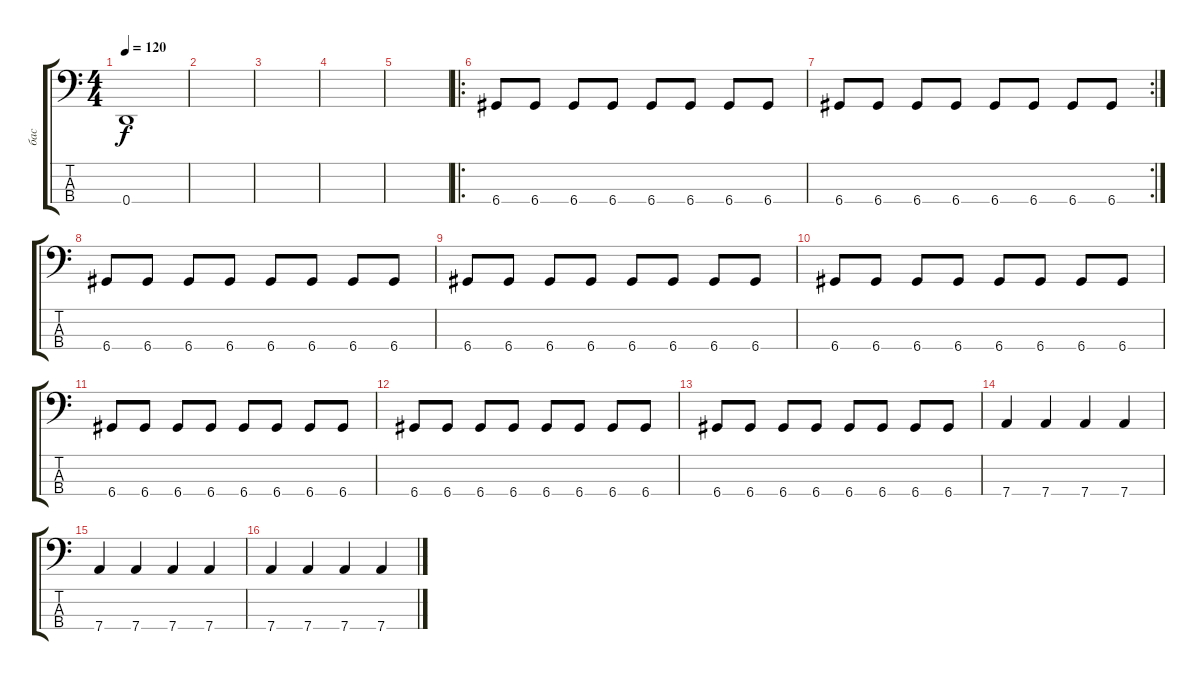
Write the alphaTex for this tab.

\track ("бас" "бас") {instrument electricbassfinger}
\staff {score tabs}
\tuning (G2 D2 A1 D1) {hide}
\ts (4 4)
\tempo 120
\clef f4
\ks c
0.4.1{dy f} |
|
|
|
|
\ro
6.4.8 6.4.8 6.4.8 6.4.8 6.4.8 6.4.8 6.4.8 6.4.8 |
\rc 2
6.4.8 6.4.8 6.4.8 6.4.8 6.4.8 6.4.8 6.4.8 6.4.8 |
6.4.8 6.4.8 6.4.8 6.4.8 6.4.8 6.4.8 6.4.8 6.4.8 |
6.4.8 6.4.8 6.4.8 6.4.8 6.4.8 6.4.8 6.4.8 6.4.8 |
6.4.8 6.4.8 6.4.8 6.4.8 6.4.8 6.4.8 6.4.8 6.4.8 |
6.4.8 6.4.8 6.4.8 6.4.8 6.4.8 6.4.8 6.4.8 6.4.8 |
6.4.8 6.4.8 6.4.8 6.4.8 6.4.8 6.4.8 6.4.8 6.4.8 |
6.4.8 6.4.8 6.4.8 6.4.8 6.4.8 6.4.8 6.4.8 6.4.8 |
7.4.4 7.4.4 7.4.4 7.4.4 |
7.4.4 7.4.4 7.4.4 7.4.4 |
7.4.4 7.4.4 7.4.4 7.4.4
